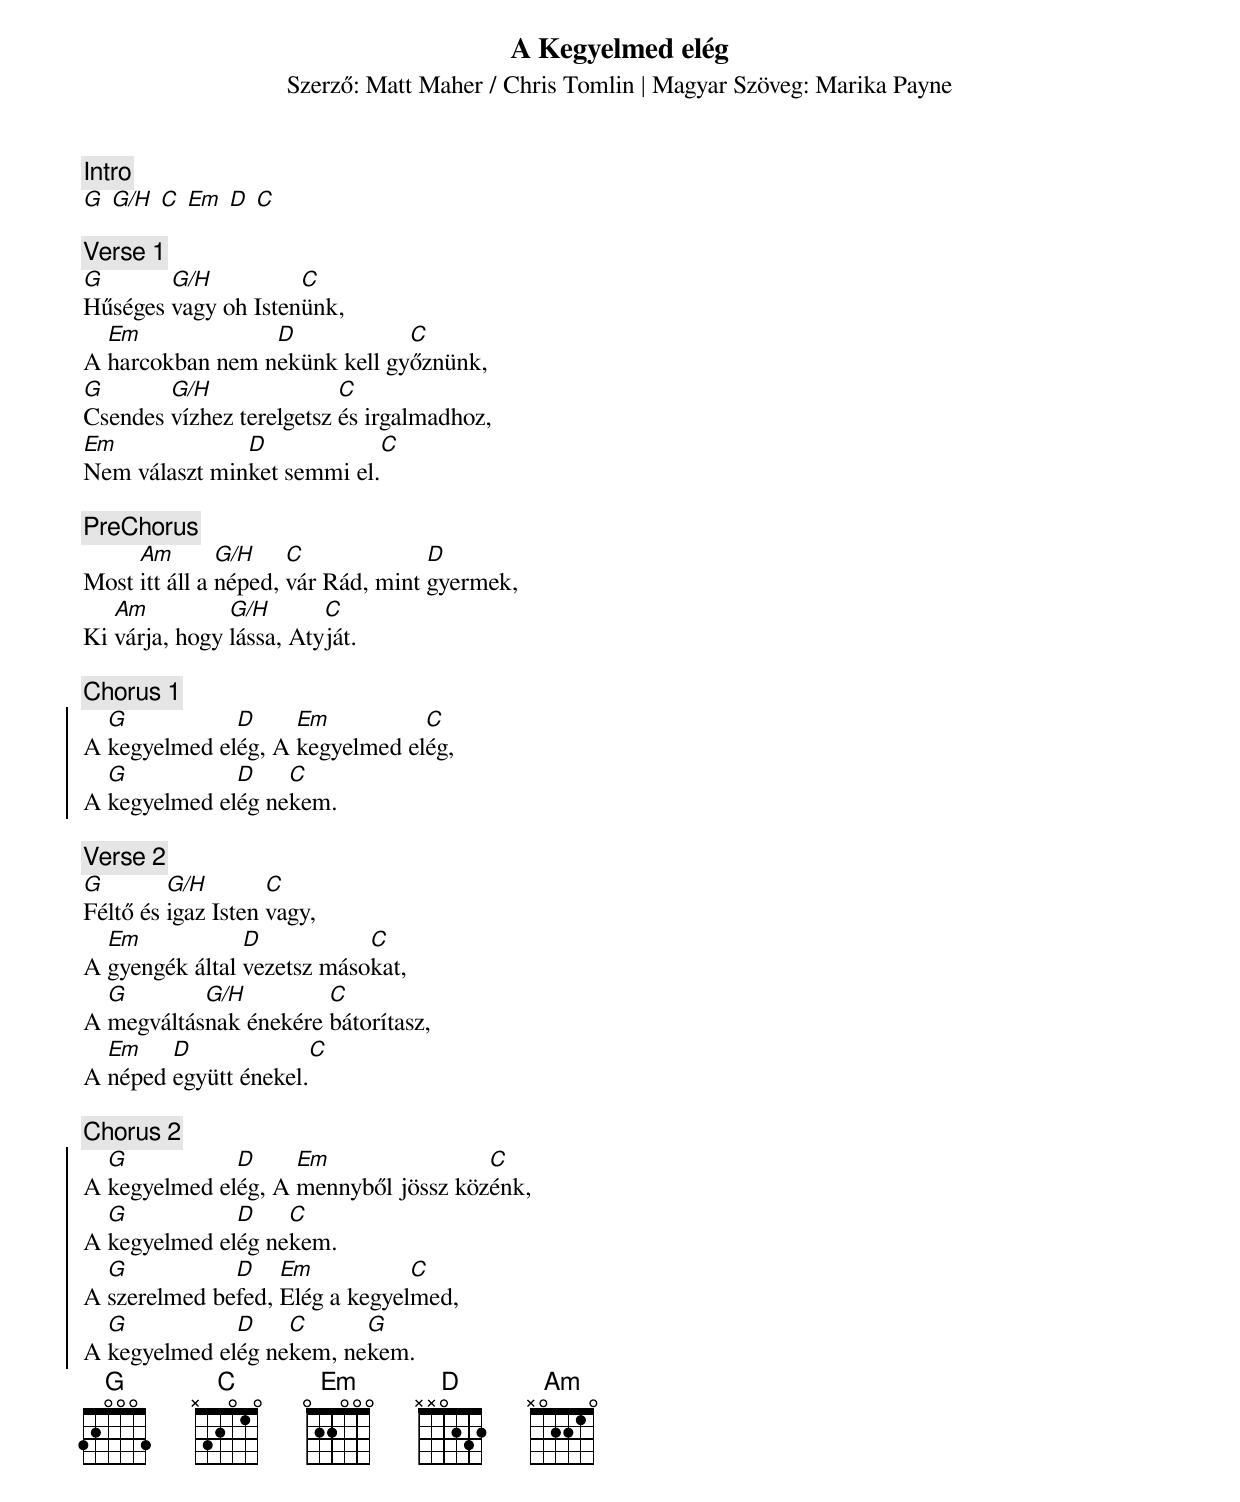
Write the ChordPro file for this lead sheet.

{title: A Kegyelmed elég}
{subtitle: Szerző: Matt Maher / Chris Tomlin | Magyar Szöveg: Marika Payne}

{c:Intro}
[G] [G/H] [C] [Em] [D] [C]

{c:Verse 1}
[G]Hűséges [G/H]vagy oh Isten[C]ünk,
A [Em]harcokban nem n[D]ekünk kell gy[C]őznünk,
[G]Csendes [G/H]vízhez terelgetsz [C]és irgalmadhoz,
[Em]Nem választ min[D]ket semmi el.[C]

{c:PreChorus}
Most [Am]itt áll a [G/H]néped, [C]vár Rád, mint [D]gyermek,
Ki [Am]várja, hogy [G/H]lássa, Aty[C]ját.

{c:Chorus 1}
{soc}
A [G]kegyelmed el[D]ég, A [Em]kegyelmed el[C]ég,
A [G]kegyelmed el[D]ég ne[C]kem.
{eoc}

{c:Verse 2}
[G]Féltő és [G/H]igaz Isten [C]vagy,
A [Em]gyengék által [D]vezetsz máso[C]kat,
A [G]megváltás[G/H]nak énekére [C]bátorítasz,
A [Em]néped [D]együtt énekel.[C]

{c:Chorus 2}
{soc}
A [G]kegyelmed el[D]ég, A [Em]mennyből jössz köz[C]énk,
A [G]kegyelmed el[D]ég ne[C]kem.
A [G]szerelmed be[D]fed, [Em]Elég a kegyel[C]med,
A [G]kegyelmed el[D]ég ne[C]kem, ne[G]kem.
{eoc}
